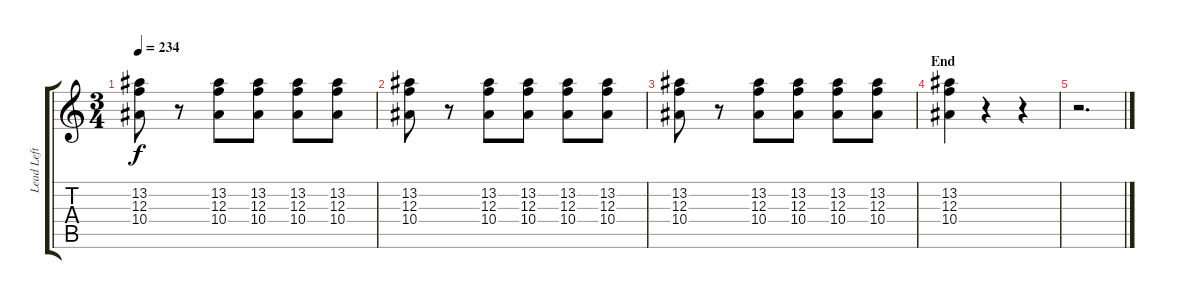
\track ("Lead Left" "Lead Left") {instrument distortionguitar}
\staff {score tabs}
\tuning (D4 A3 F3 C3 G2 D2) {hide}
\ts (3 4)
\tempo 234
\clef g2
\ks c
(13.2 12.3 10.4).8{dy f} r.8 (13.2 12.3 10.4).8 (13.2 12.3 10.4).8 (13.2 12.3 10.4).8 (13.2 12.3 10.4).8 |
(13.2 12.3 10.4).8 r.8 (13.2 12.3 10.4).8 (13.2 12.3 10.4).8 (13.2 12.3 10.4).8 (13.2 12.3 10.4).8 |
(13.2 12.3 10.4).8 r.8 (13.2 12.3 10.4).8 (13.2 12.3 10.4).8 (13.2 12.3 10.4).8 (13.2 12.3 10.4).8 |
\section ("" "End")
(13.2 12.3 10.4).4 r.4 r.4 |
r.2{d}
